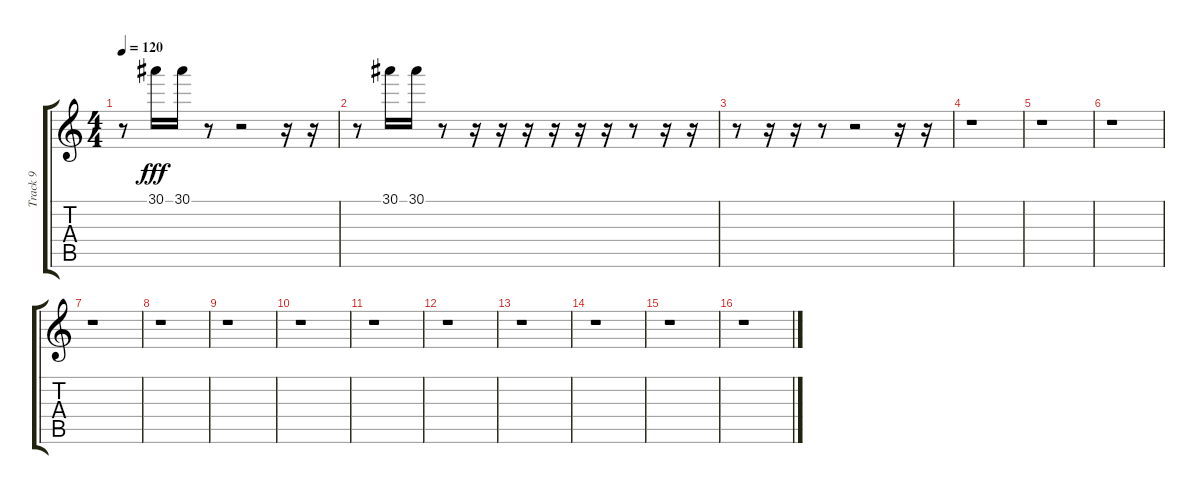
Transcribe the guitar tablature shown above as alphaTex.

\track ("Track 9" "Track 9") {instrument fx3crystal}
\staff {score tabs}
\tuning (E4 B3 G3 D3 A2 E2) {hide}
\ts (4 4)
\tempo 120
\clef g2
\ks c
r.8{dy fff} 30.1.16 30.1.16 r.8 r.2 r.16 r.16 |
r.8 30.1.16 30.1.16 r.8 r.16 r.16 r.16 r.16 r.16 r.16 r.8 r.16 r.16 |
r.8 r.16 r.16 r.8 r.2 r.16 r.16 |
r.1 |
r.1 |
r.1 |
r.1 |
r.1 |
r.1 |
r.1 |
r.1 |
r.1 |
r.1 |
r.1 |
r.1 |
r.1
